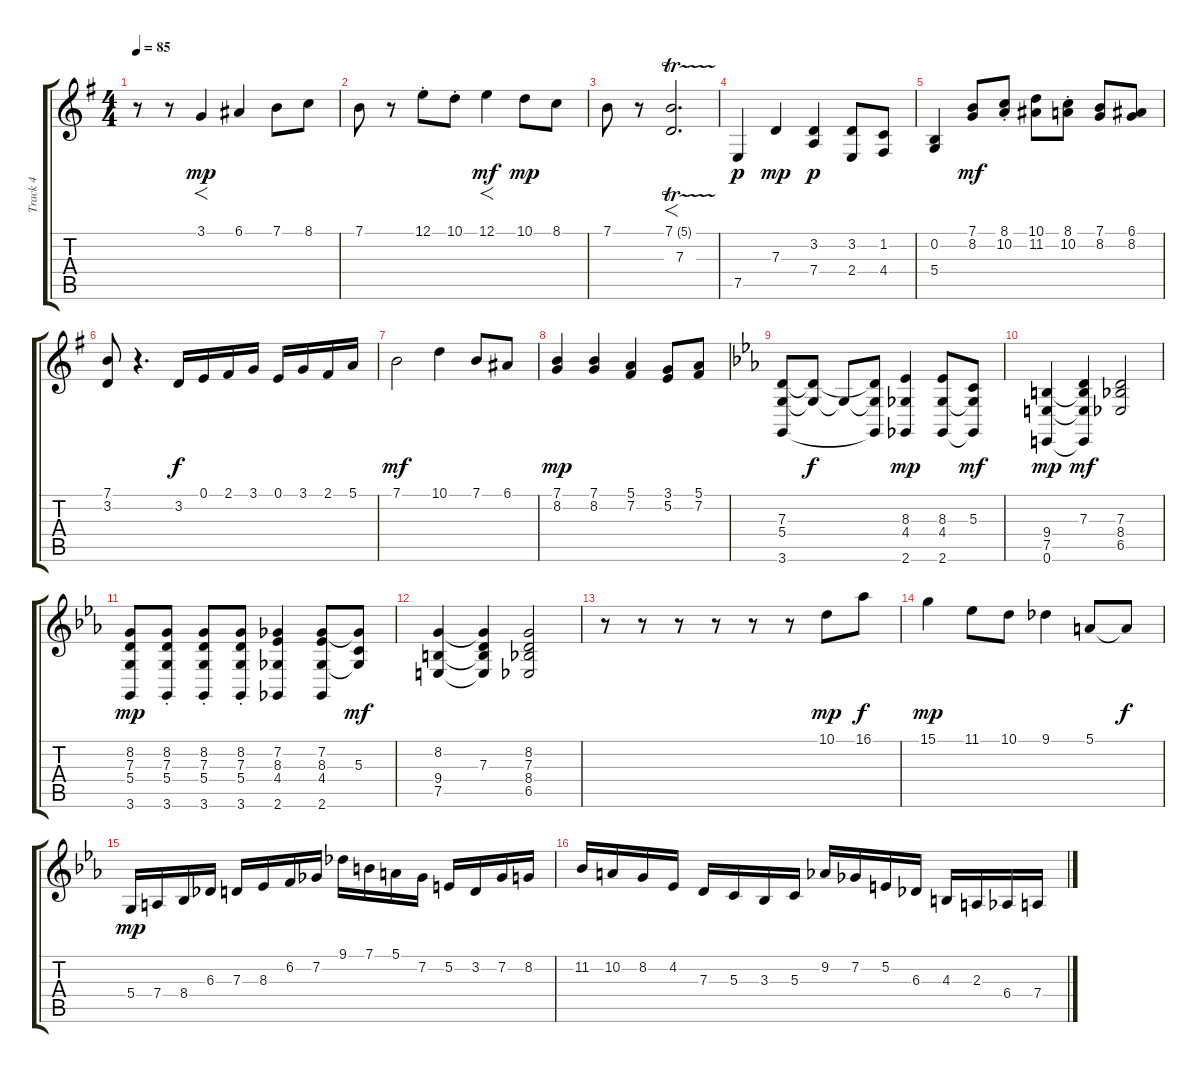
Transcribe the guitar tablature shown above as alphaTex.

\track ("Track 4" "Track 4") {instrument clarinet}
\staff {score tabs}
\tuning (E4 B3 G3 D3 A2 E2) {hide}
\ts (4 4)
\tempo 85
\clef g2
\ks g
r.8{dy mp instrument oboe} r.8 3.1.4{f} 6.1.4 7.1.8 8.1.8 |
7.1.8 r.8 12.1{st}.8 10.1{st}.8 12.1.4{f dy mf} 10.1.8{dy mp} 8.1.8 |
7.1.8 r.8 (7.1{tr (5 32)} 7.3).2{f d} |
7.5.4{dy p} 7.3.4{dy mp} (3.2 7.4).4{dy p} (3.2 2.4).8 (1.2 4.4).8 |
(0.2 5.4).4 (7.1 8.2).8{dy mf instrument clarinet} (8.1{st} 10.2{st}).8 (10.1 11.2).8 (8.1{st} 10.2{st}).8 (7.1 8.2).8 (6.1 8.2).8 |
(7.1 3.2).8 r.4{d} 3.2.16{dy f instrument oboe} 0.1.16 2.1.16 3.1.16 0.1.16 3.1.16 2.1.16 5.1.16 |
7.1.2{dy mf} 10.1.4 7.1.8 6.1.8 |
(7.1 8.2).4{dy mp} (7.1 8.2).4 (5.1 7.2).4 (3.1 5.2).8 (5.1 7.2).8 |
\ks eb
(7.3 5.4 3.6).8{balance 12 instrument synthstrings1} (7.3{t} 5.4{t}).8{dy f} 5.4{t}.8 (7.3{t} 5.4{t} 3.6{t}).8 (8.3 4.4 2.6).4{dy mp} (8.3 4.4 2.6).8 (5.3 4.4{t} 2.6{t}).8{dy mf} |
(9.4 7.5 0.6).4{dy mp} (7.3 9.4{t} 7.5{t} 0.6{t}).4{dy mf} (7.3 8.4 6.5).2 |
(8.2 7.3 5.4 3.6).8{dy mp} (8.2{st} 7.3{st} 5.4{st} 3.6{st}).8 (8.2{st} 7.3{st} 5.4{st} 3.6{st}).8 (8.2{st} 7.3{st} 5.4{st} 3.6{st}).8 (7.2 8.3 4.4 2.6).4 (7.2 8.3 4.4 2.6).8 (7.2{t} 5.3 4.4{t}).8{dy mf} |
(8.2 9.4 7.5).4 (8.2{t} 7.3 9.4{t} 7.5{t}).4 (8.2 7.3 8.4 6.5).2 |
r.8 r.8 r.8 r.8 r.8 r.8 10.1.8{dy mp instrument flute} 16.1.8{dy f} |
15.1.4{dy mp} 11.1.8 10.1.8 9.1.4 5.1.8 5.1{t}.8{dy f} |
5.4.16{dy mp instrument orchestralharp} 7.4.16 8.4.16 6.3.16 7.3.16 8.3.16 6.2.16 7.2.16 9.1.16 7.1.16 5.1.16 7.2.16 5.2.16 3.2.16 7.2.16 8.2.16 |
11.2.16 10.2.16 8.2.16 4.2.16 7.3.16 5.3.16 3.3.16 5.3.16 9.2.16 7.2.16 5.2.16 6.3.16 4.3.16 2.3.16 6.4.16 7.4.16
